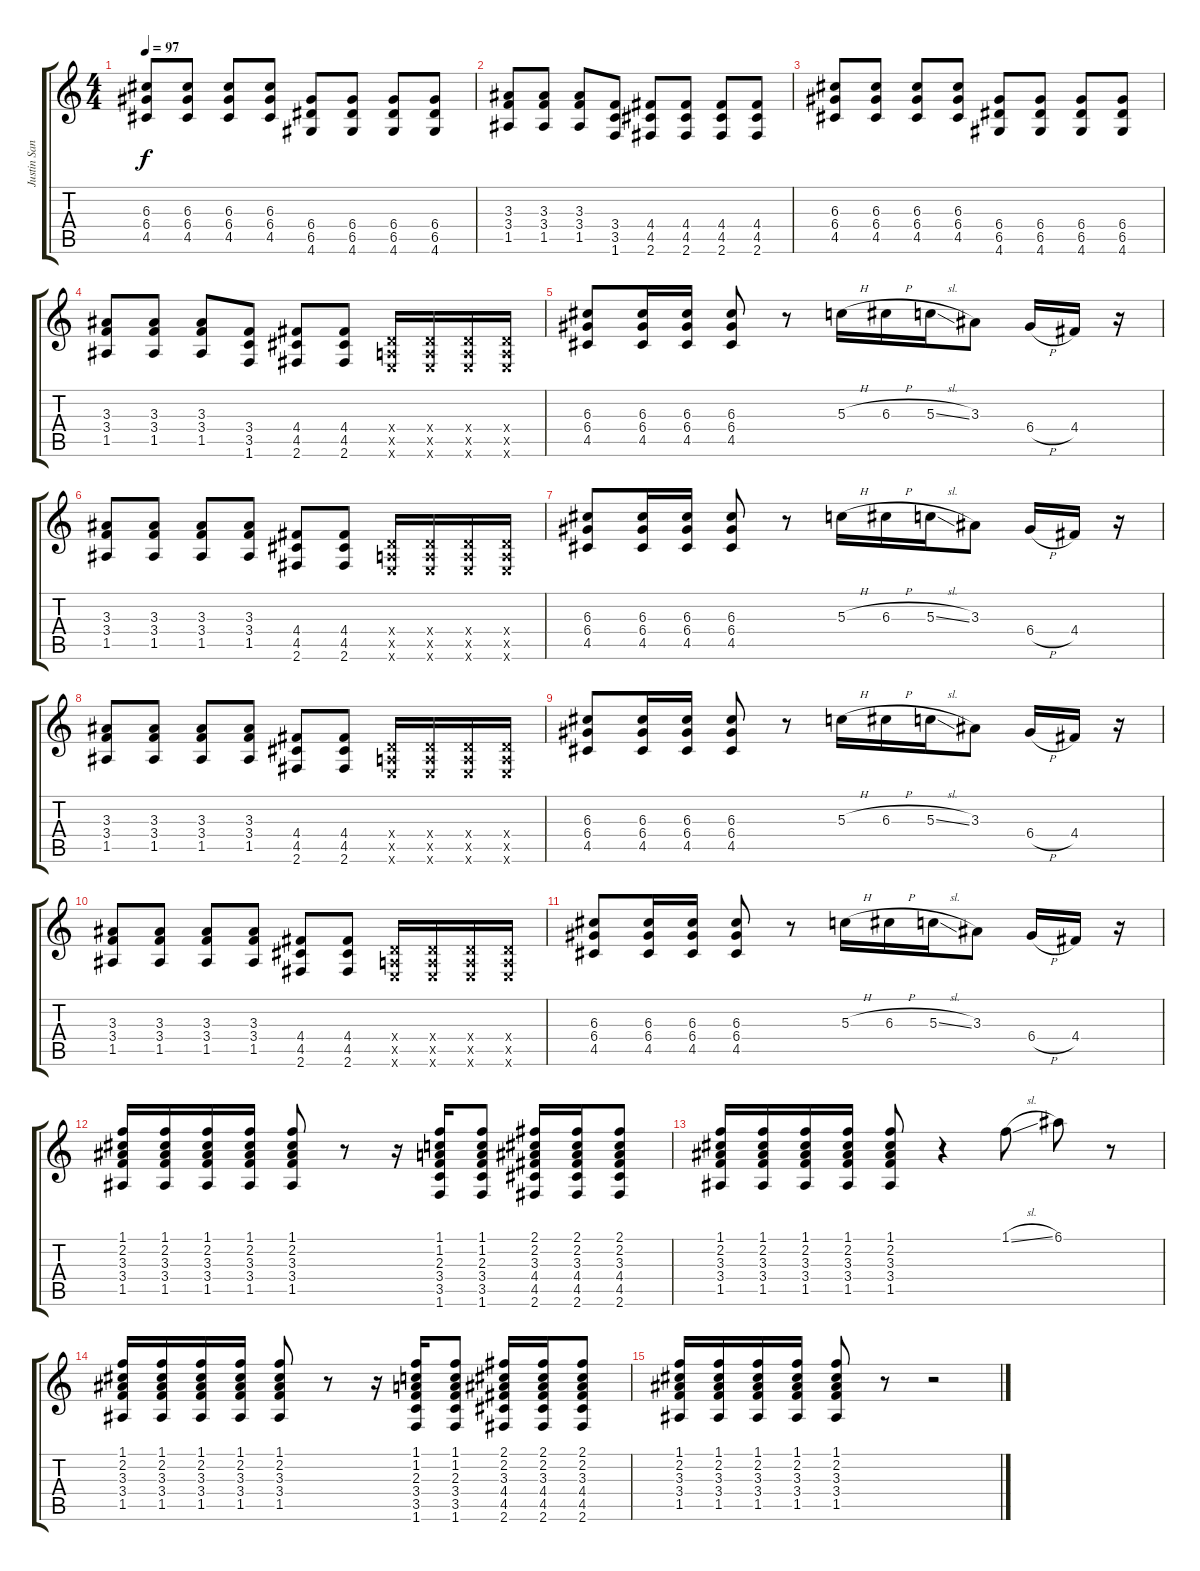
\track ("Justin Sane" "Justin San") {instrument distortionguitar}
\staff {score tabs}
\tuning (E4 B3 G3 D3 A2 E2) {hide}
\ts (4 4)
\tempo 97
\clef g2
\ks c
(6.3 6.4 4.5).8{dy f} (6.3 6.4 4.5).8 (6.3 6.4 4.5).8 (6.3 6.4 4.5).8 (6.4 6.5 4.6).8 (6.4 6.5 4.6).8 (6.4 6.5 4.6).8 (6.4 6.5 4.6).8 |
(3.3 3.4 1.5).8 (3.3 3.4 1.5).8 (3.3 3.4 1.5).8 (3.4 3.5 1.6).8 (4.4 4.5 2.6).8 (4.4 4.5 2.6).8 (4.4 4.5 2.6).8 (4.4 4.5 2.6).8 |
(6.3 6.4 4.5).8 (6.3 6.4 4.5).8 (6.3 6.4 4.5).8 (6.3 6.4 4.5).8 (6.4 6.5 4.6).8 (6.4 6.5 4.6).8 (6.4 6.5 4.6).8 (6.4 6.5 4.6).8 |
(3.3 3.4 1.5).8 (3.3 3.4 1.5).8 (3.3 3.4 1.5).8 (3.4 3.5 1.6).8 (4.4 4.5 2.6).8 (4.4 4.5 2.6).8 (0.4{x} 0.5{x} 0.6{x}).16 (0.4{x} 0.5{x} 0.6{x}).16 (0.4{x} 0.5{x} 0.6{x}).16 (0.4{x} 0.5{x} 0.6{x}).16 |
(6.3 6.4 4.5).8 (6.3 6.4 4.5).16 (6.3 6.4 4.5).16 (6.3 6.4 4.5).8 r.8 5.3{h}.16 6.3{h}.16 5.3{sl}.16 3.3.8 6.4{h}.16 4.4.16 r.16 |
(3.3 3.4 1.5).8 (3.3 3.4 1.5).8 (3.3 3.4 1.5).8 (3.3 3.4 1.5).8 (4.4 4.5 2.6).8 (4.4 4.5 2.6).8 (0.4{x} 0.5{x} 0.6{x}).16 (0.4{x} 0.5{x} 0.6{x}).16 (0.4{x} 0.5{x} 0.6{x}).16 (0.4{x} 0.5{x} 0.6{x}).16 |
(6.3 6.4 4.5).8 (6.3 6.4 4.5).16 (6.3 6.4 4.5).16 (6.3 6.4 4.5).8 r.8 5.3{h}.16 6.3{h}.16 5.3{sl}.16 3.3.8 6.4{h}.16 4.4.16 r.16 |
(3.3 3.4 1.5).8 (3.3 3.4 1.5).8 (3.3 3.4 1.5).8 (3.3 3.4 1.5).8 (4.4 4.5 2.6).8 (4.4 4.5 2.6).8 (0.4{x} 0.5{x} 0.6{x}).16 (0.4{x} 0.5{x} 0.6{x}).16 (0.4{x} 0.5{x} 0.6{x}).16 (0.4{x} 0.5{x} 0.6{x}).16 |
(6.3 6.4 4.5).8 (6.3 6.4 4.5).16 (6.3 6.4 4.5).16 (6.3 6.4 4.5).8 r.8 5.3{h}.16 6.3{h}.16 5.3{sl}.16 3.3.8 6.4{h}.16 4.4.16 r.16 |
(3.3 3.4 1.5).8 (3.3 3.4 1.5).8 (3.3 3.4 1.5).8 (3.3 3.4 1.5).8 (4.4 4.5 2.6).8 (4.4 4.5 2.6).8 (0.4{x} 0.5{x} 0.6{x}).16 (0.4{x} 0.5{x} 0.6{x}).16 (0.4{x} 0.5{x} 0.6{x}).16 (0.4{x} 0.5{x} 0.6{x}).16 |
(6.3 6.4 4.5).8 (6.3 6.4 4.5).16 (6.3 6.4 4.5).16 (6.3 6.4 4.5).8 r.8 5.3{h}.16 6.3{h}.16 5.3{sl}.16 3.3.8 6.4{h}.16 4.4.16 r.16 |
(1.1 2.2 3.3 3.4 1.5).16 (1.1 2.2 3.3 3.4 1.5).16 (1.1 2.2 3.3 3.4 1.5).16 (1.1 2.2 3.3 3.4 1.5).16 (1.1 2.2 3.3 3.4 1.5).8 r.8 r.16 (1.1 1.2 2.3 3.4 3.5 1.6).16 (1.1 1.2 2.3 3.4 3.5 1.6).8 (2.1 2.2 3.3 4.4 4.5 2.6).16 (2.1 2.2 3.3 4.4 4.5 2.6).16 (2.1 2.2 3.3 4.4 4.5 2.6).8 |
(1.1 2.2 3.3 3.4 1.5).16 (1.1 2.2 3.3 3.4 1.5).16 (1.1 2.2 3.3 3.4 1.5).16 (1.1 2.2 3.3 3.4 1.5).16 (1.1 2.2 3.3 3.4 1.5).8 r.4 1.1{sl}.8 6.1.8 r.8 |
(1.1 2.2 3.3 3.4 1.5).16 (1.1 2.2 3.3 3.4 1.5).16 (1.1 2.2 3.3 3.4 1.5).16 (1.1 2.2 3.3 3.4 1.5).16 (1.1 2.2 3.3 3.4 1.5).8 r.8 r.16 (1.1 1.2 2.3 3.4 3.5 1.6).16 (1.1 1.2 2.3 3.4 3.5 1.6).8 (2.1 2.2 3.3 4.4 4.5 2.6).16 (2.1 2.2 3.3 4.4 4.5 2.6).16 (2.1 2.2 3.3 4.4 4.5 2.6).8 |
(1.1 2.2 3.3 3.4 1.5).16 (1.1 2.2 3.3 3.4 1.5).16 (1.1 2.2 3.3 3.4 1.5).16 (1.1 2.2 3.3 3.4 1.5).16 (1.1 2.2 3.3 3.4 1.5).8 r.8 r.2
